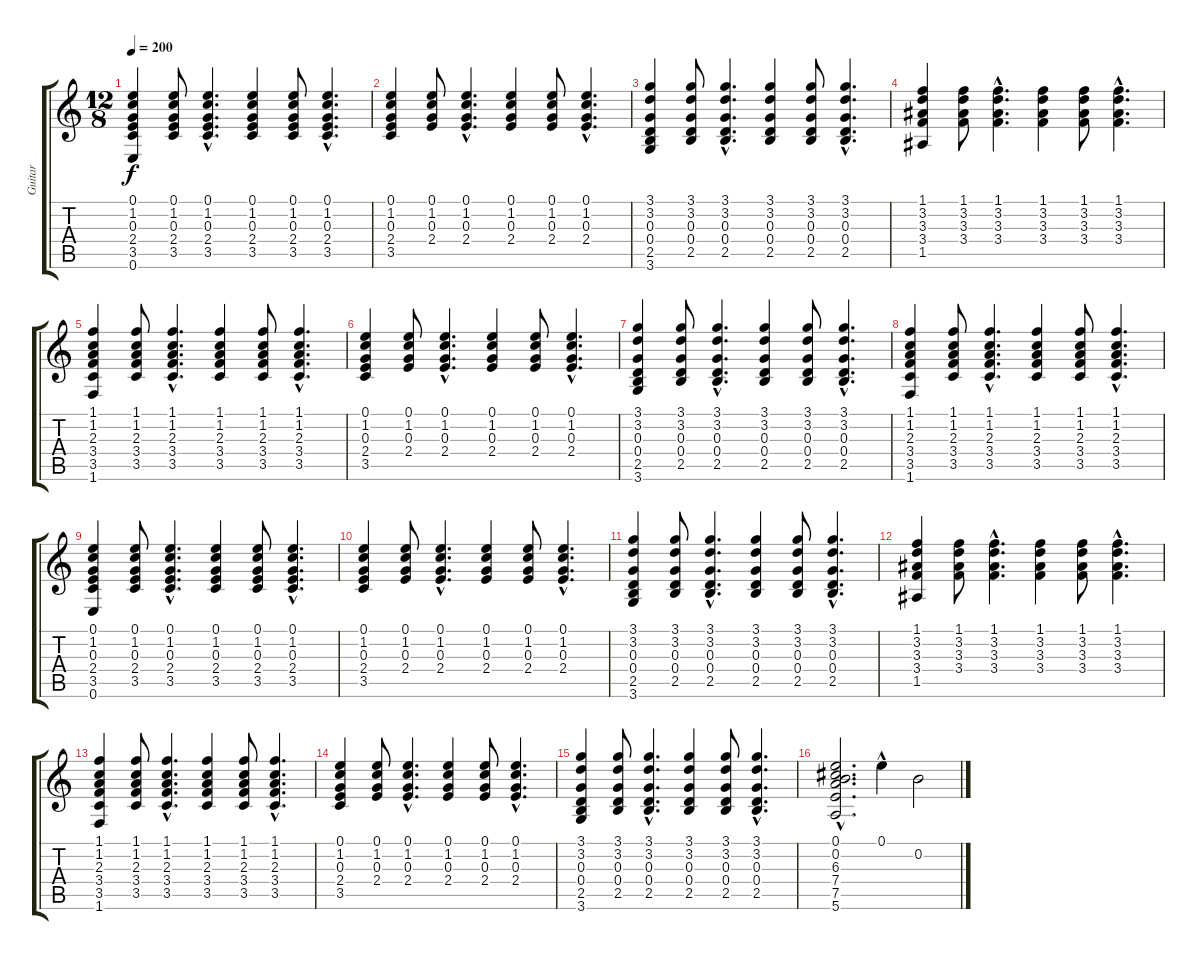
\track ("Guitar" "Guitar") {instrument overdrivenguitar}
\staff {score tabs}
\tuning (E4 B3 G3 D3 A2 E2) {hide}
\ts (12 8)
\tempo 200
\clef g2
\ks c
(0.1 1.2 0.3 2.4 3.5 0.6).4{dy f} (0.1 1.2 0.3 2.4 3.5).8 (0.1{hac} 1.2{hac} 0.3{hac} 2.4{hac} 3.5{hac}).4{d} (0.1 1.2 0.3 2.4 3.5).4 (0.1 1.2 0.3 2.4 3.5).8 (0.1{hac} 1.2{hac} 0.3{hac} 2.4{hac} 3.5{hac}).4{d} |
(0.1 1.2 0.3 2.4 3.5).4 (0.1 1.2 0.3 2.4).8 (0.1{hac} 1.2{hac} 0.3{hac} 2.4{hac}).4{d} (0.1 1.2 0.3 2.4).4 (0.1 1.2 0.3 2.4).8 (0.1{hac} 1.2{hac} 0.3{hac} 2.4{hac}).4{d} |
(3.1 3.2 0.3 0.4 2.5 3.6).4 (3.1 3.2 0.3 0.4 2.5).8 (3.1{hac} 3.2{hac} 0.3{hac} 0.4{hac} 2.5{hac}).4{d} (3.1 3.2 0.3 0.4 2.5).4 (3.1 3.2 0.3 0.4 2.5).8 (3.1{hac} 3.2{hac} 0.3{hac} 0.4{hac} 2.5{hac}).4{d} |
(1.1 3.2 3.3 3.4 1.5).4 (1.1 3.2 3.3 3.4).8 (1.1{hac} 3.2{hac} 3.3{hac} 3.4{hac}).4{d} (1.1 3.2 3.3 3.4).4 (1.1 3.2 3.3 3.4).8 (1.1{hac} 3.2{hac} 3.3{hac} 3.4{hac}).4{d} |
(1.1 1.2 2.3 3.4 3.5 1.6).4 (1.1 1.2 2.3 3.4 3.5).8 (1.1{hac} 1.2{hac} 2.3{hac} 3.4{hac} 3.5{hac}).4{d} (1.1 1.2 2.3 3.4 3.5).4 (1.1 1.2 2.3 3.4 3.5).8 (1.1{hac} 1.2{hac} 2.3{hac} 3.4{hac} 3.5{hac}).4{d} |
(0.1 1.2 0.3 2.4 3.5).4 (0.1 1.2 0.3 2.4).8 (0.1{hac} 1.2{hac} 0.3{hac} 2.4{hac}).4{d} (0.1 1.2 0.3 2.4).4 (0.1 1.2 0.3 2.4).8 (0.1{hac} 1.2{hac} 0.3{hac} 2.4{hac}).4{d} |
(3.1 3.2 0.3 0.4 2.5 3.6).4 (3.1 3.2 0.3 0.4 2.5).8 (3.1{hac} 3.2{hac} 0.3{hac} 0.4{hac} 2.5{hac}).4{d} (3.1 3.2 0.3 0.4 2.5).4 (3.1 3.2 0.3 0.4 2.5).8 (3.1{hac} 3.2{hac} 0.3{hac} 0.4{hac} 2.5{hac}).4{d} |
(1.1 1.2 2.3 3.4 3.5 1.6).4 (1.1 1.2 2.3 3.4 3.5).8 (1.1{hac} 1.2{hac} 2.3{hac} 3.4{hac} 3.5{hac}).4{d} (1.1 1.2 2.3 3.4 3.5).4 (1.1 1.2 2.3 3.4 3.5).8 (1.1{hac} 1.2{hac} 2.3{hac} 3.4{hac} 3.5{hac}).4{d} |
(0.1 1.2 0.3 2.4 3.5 0.6).4 (0.1 1.2 0.3 2.4 3.5).8 (0.1{hac} 1.2{hac} 0.3{hac} 2.4{hac} 3.5{hac}).4{d} (0.1 1.2 0.3 2.4 3.5).4 (0.1 1.2 0.3 2.4 3.5).8 (0.1{hac} 1.2{hac} 0.3{hac} 2.4{hac} 3.5{hac}).4{d} |
(0.1 1.2 0.3 2.4 3.5).4 (0.1 1.2 0.3 2.4).8 (0.1{hac} 1.2{hac} 0.3{hac} 2.4{hac}).4{d} (0.1 1.2 0.3 2.4).4 (0.1 1.2 0.3 2.4).8 (0.1{hac} 1.2{hac} 0.3{hac} 2.4{hac}).4{d} |
(3.1 3.2 0.3 0.4 2.5 3.6).4 (3.1 3.2 0.3 0.4 2.5).8 (3.1{hac} 3.2{hac} 0.3{hac} 0.4{hac} 2.5{hac}).4{d} (3.1 3.2 0.3 0.4 2.5).4 (3.1 3.2 0.3 0.4 2.5).8 (3.1{hac} 3.2{hac} 0.3{hac} 0.4{hac} 2.5{hac}).4{d} |
(1.1 3.2 3.3 3.4 1.5).4 (1.1 3.2 3.3 3.4).8 (1.1{hac} 3.2{hac} 3.3{hac} 3.4{hac}).4{d} (1.1 3.2 3.3 3.4).4 (1.1 3.2 3.3 3.4).8 (1.1{hac} 3.2{hac} 3.3{hac} 3.4{hac}).4{d} |
(1.1 1.2 2.3 3.4 3.5 1.6).4 (1.1 1.2 2.3 3.4 3.5).8 (1.1{hac} 1.2{hac} 2.3{hac} 3.4{hac} 3.5{hac}).4{d} (1.1 1.2 2.3 3.4 3.5).4 (1.1 1.2 2.3 3.4 3.5).8 (1.1{hac} 1.2{hac} 2.3{hac} 3.4{hac} 3.5{hac}).4{d} |
(0.1 1.2 0.3 2.4 3.5).4 (0.1 1.2 0.3 2.4).8 (0.1{hac} 1.2{hac} 0.3{hac} 2.4{hac}).4{d} (0.1 1.2 0.3 2.4).4 (0.1 1.2 0.3 2.4).8 (0.1{hac} 1.2{hac} 0.3{hac} 2.4{hac}).4{d} |
(3.1 3.2 0.3 0.4 2.5 3.6).4 (3.1 3.2 0.3 0.4 2.5).8 (3.1{hac} 3.2{hac} 0.3{hac} 0.4{hac} 2.5{hac}).4{d} (3.1 3.2 0.3 0.4 2.5).4 (3.1 3.2 0.3 0.4 2.5).8 (3.1{hac} 3.2{hac} 0.3{hac} 0.4{hac} 2.5{hac}).4{d} |
(0.1{hac} 0.2{hac} 6.3{hac} 7.4{hac} 7.5{hac} 5.6{hac}).2{d} 0.1{hac}.4 0.2.2
